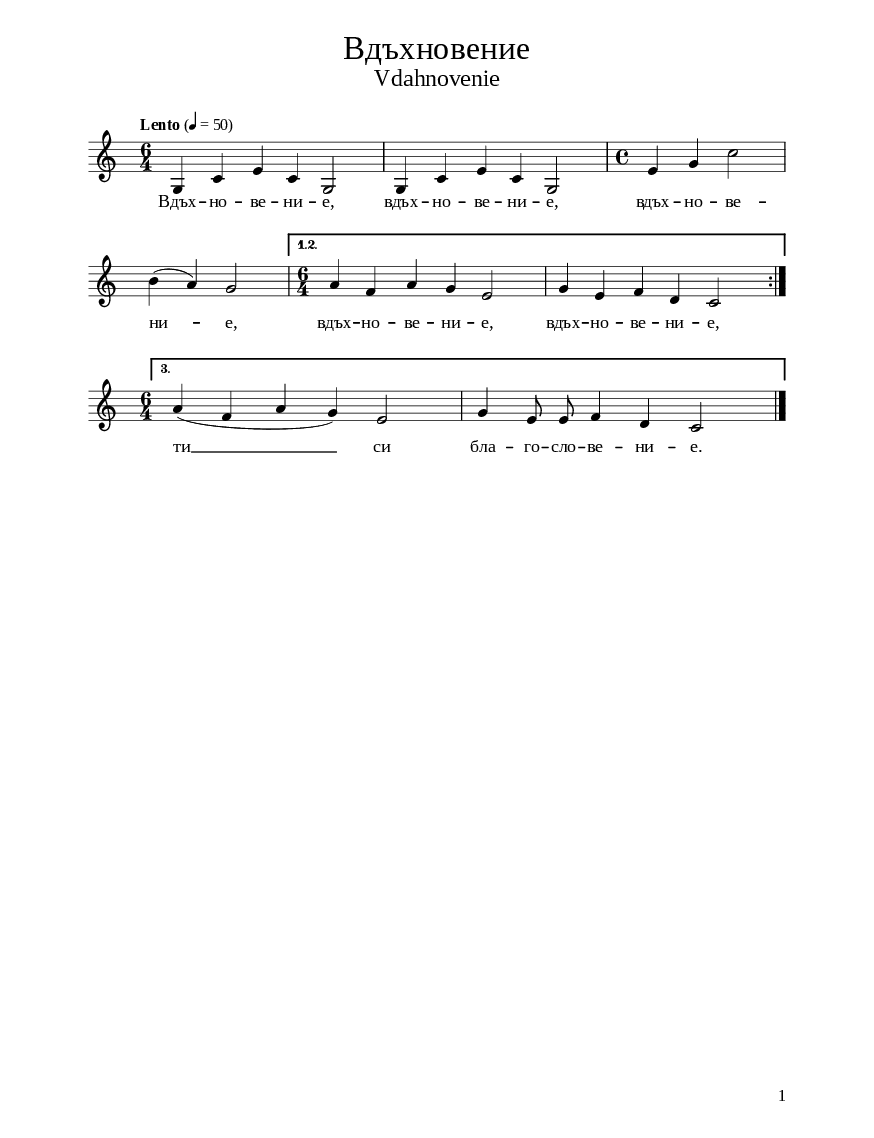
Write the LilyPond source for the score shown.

\version "2.24.2"

% include paper part and global functions
\include "include/globals.ily"

\bookpart {
  \label #'ref095
  \tocItem \markup "Вдъхновение – Vdăhnovenie"
  \include "include/bookpart-paper.ily"
  \score {
    \include "include/score-layout.ily"


    \new Voice \absolute  {
      \clef treble
      \key c \major
      \time 6/4
      \tempoFunc "Lento" 4 "50"
      \autoBeamOff
      \repeat volta 3 {
        g4 c' e' c' g2 | g4 c' e' c' g2 | \time 4/4  e'4 g' c''2 \break |

        b'4 ( a' ) g'2 | \time 6/4
      } \alternative {
        { a'4 f' a' g' e'2 | g'4 e' f' d' c'2 | \break }
        {
          \once \override Score.TimeSignature.break-visibility = ##(#f #f #t)
          \time 6/4 a'4 ( f' a' g' ) e'2 |  g'4 e'8 e' f'4 d' c'2
        }
      }
      \bar "|."
    }

    \addlyrics {
      Вдъх -- но -- ве -- ни -- е,
      вдъх -- но -- ве -- ни -- е,
      вдъх -- но -- ве -- ни -- е, вдъх -- но -- ве -- ни -- е,
      вдъх -- но -- ве -- ни -- е, ти __ си бла -- го --
      сло -- ве -- ни -- е.

    }
    
    \header {
      title = \titleFunc "Вдъхновение" "Vdahnovenie"
    }

    \midi{}

  } % score

  
  

  % include foreign translation(s) of the song
  

} % bookpart
